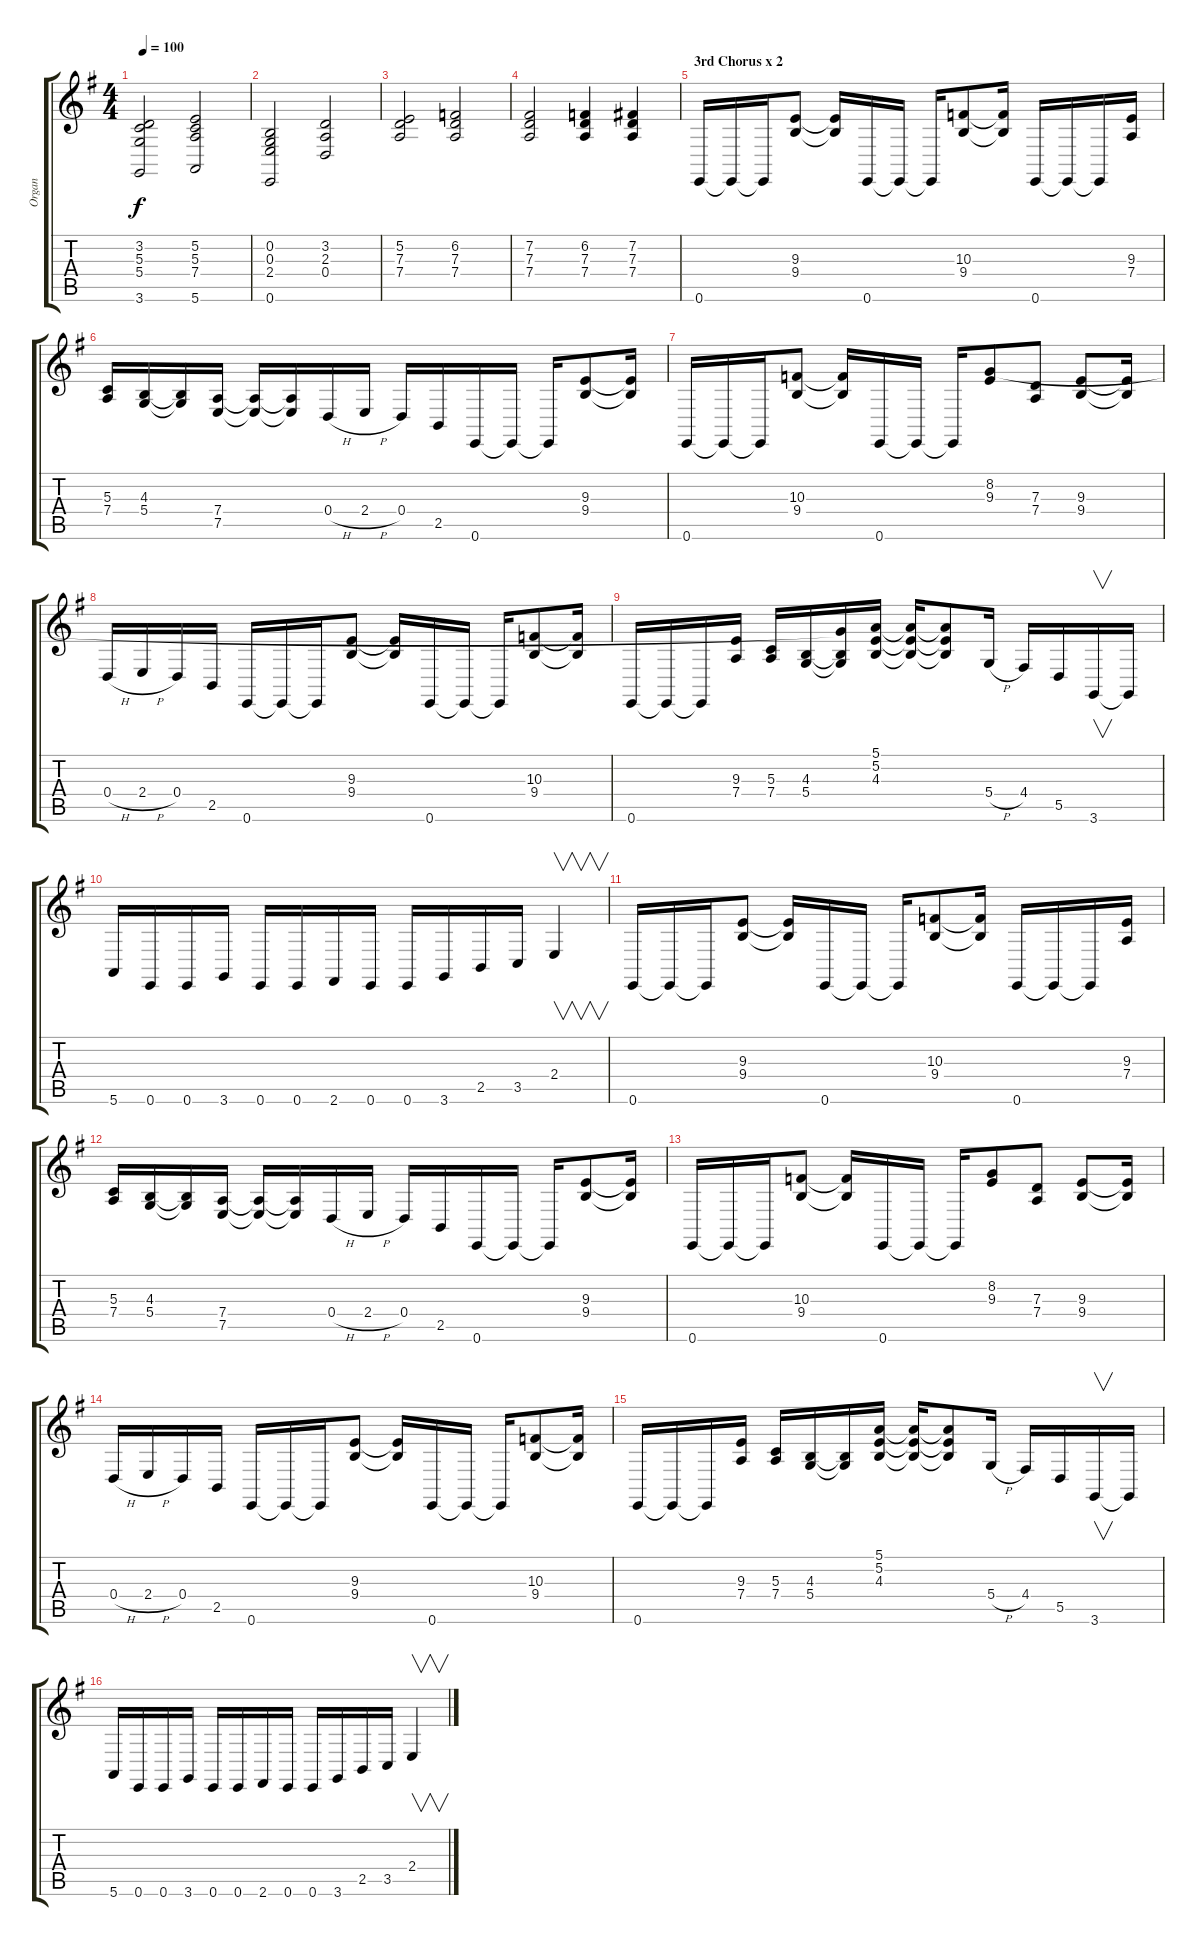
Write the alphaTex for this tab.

\track ("Organ" "Organ") {instrument drawbarorgan}
\staff {score tabs}
\tuning (E4 B3 G3 D3 A2 E2) {hide}
\ts (4 4)
\tempo 100
\clef g2
\ks eminor
(3.2 5.3 5.4 3.6).2{dy f} (5.2 5.3 7.4 5.6).2 |
(0.2 0.3 2.4 0.6).2 (3.2 2.3 0.4).2 |
(5.2 7.3 7.4).2 (6.2 7.3 7.4).2 |
(7.2 7.3 7.4).2 (6.2 7.3 7.4).4 (7.2 7.3 7.4).4 |
\section ("" "3rd Chorus x 2")
0.6.16 0.6{t}.16 0.6{t}.16 (9.3 9.4).8 (9.3{t} 9.4{t}).16 0.6.16 0.6{t}.16 0.6{t}.16 (10.3 9.4).8 (10.3{t} 9.4{t}).16 0.6.16 0.6{t}.16 0.6{t}.16 (9.3 7.4).16 |
(5.3 7.4).16 (4.3 5.4).16 (4.3{t} 5.4{t}).16 (7.4 7.5).16 (7.4{t} 7.5{t}).16 (7.4{t} 7.5{t}).16 0.4{h}.16 2.4{h}.16 0.4.16 2.5.16 0.6.16 0.6{t}.16 0.6{t}.16 (9.3 9.4).8 (9.3{t} 9.4{t}).16 |
0.6.16 0.6{t}.16 0.6{t}.16 (10.3 9.4).8 (10.3{t} 9.4{t}).16 0.6.16 0.6{t}.16 0.6{t}.16 (8.2 9.3).8 (7.3 7.4).8 (9.3 9.4).8 (9.3{t} 9.4{t}).16 |
0.4{h}.16 2.4{h}.16 0.4.16 2.5.16 0.6.16 0.6{t}.16 0.6{t}.16 (9.3 9.4).8 (9.3{t} 9.4{t}).16 0.6.16 0.6{t}.16 0.6{t}.16 (10.3 9.4).8 (10.3{t} 9.4{t}).16 |
0.6.16 0.6{t}.16 0.6{t}.16 (9.3 7.4).16 (5.3 7.4).16 (4.3 5.4).16 (8.2{t} 4.3{t} 5.4{t}).16 (5.1 5.2 4.3).16 (5.1{t} 5.2{t} 4.3{t}).16 (5.1{t} 5.2{t} 4.3{t}).8 5.4{h}.16 4.4.16 5.5.16 3.6.16{v} 3.6{t}.16 |
5.6.16 0.6.16 0.6.16 3.6.16 0.6.16 0.6.16 2.6.16 0.6.16 0.6.16 3.6.16 2.5.16 3.5.16 2.4.4{v} |
0.6.16 0.6{t}.16 0.6{t}.16 (9.3 9.4).8 (9.3{t} 9.4{t}).16 0.6.16 0.6{t}.16 0.6{t}.16 (10.3 9.4).8 (10.3{t} 9.4{t}).16 0.6.16 0.6{t}.16 0.6{t}.16 (9.3 7.4).16 |
(5.3 7.4).16 (4.3 5.4).16 (4.3{t} 5.4{t}).16 (7.4 7.5).16 (7.4{t} 7.5{t}).16 (7.4{t} 7.5{t}).16 0.4{h}.16 2.4{h}.16 0.4.16 2.5.16 0.6.16 0.6{t}.16 0.6{t}.16 (9.3 9.4).8 (9.3{t} 9.4{t}).16 |
0.6.16 0.6{t}.16 0.6{t}.16 (10.3 9.4).8 (10.3{t} 9.4{t}).16 0.6.16 0.6{t}.16 0.6{t}.16 (8.2 9.3).8 (7.3 7.4).8 (9.3 9.4).8 (9.3{t} 9.4{t}).16 |
0.4{h}.16 2.4{h}.16 0.4.16 2.5.16 0.6.16 0.6{t}.16 0.6{t}.16 (9.3 9.4).8 (9.3{t} 9.4{t}).16 0.6.16 0.6{t}.16 0.6{t}.16 (10.3 9.4).8 (10.3{t} 9.4{t}).16 |
0.6.16 0.6{t}.16 0.6{t}.16 (9.3 7.4).16 (5.3 7.4).16 (4.3 5.4).16 (4.3{t} 5.4{t}).16 (5.1 5.2 4.3).16 (5.1{t} 5.2{t} 4.3{t}).16 (5.1{t} 5.2{t} 4.3{t}).8 5.4{h}.16 4.4.16 5.5.16 3.6.16{v} 3.6{t}.16 |
5.6.16 0.6.16 0.6.16 3.6.16 0.6.16 0.6.16 2.6.16 0.6.16 0.6.16 3.6.16 2.5.16 3.5.16 2.4.4{v}
